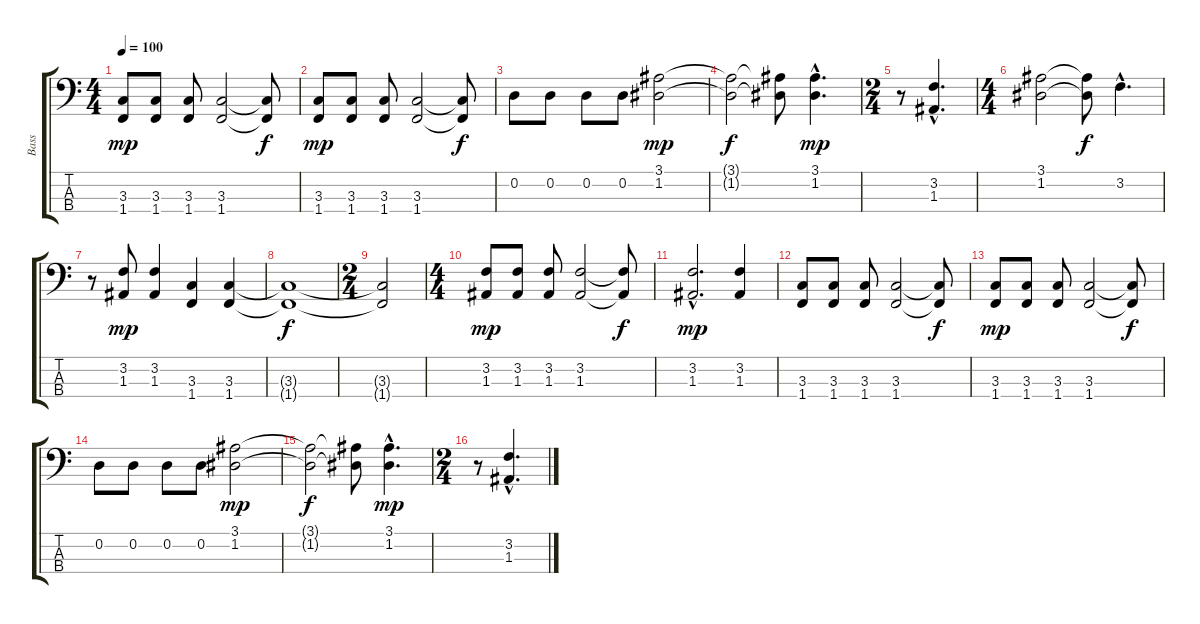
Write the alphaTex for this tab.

\track ("Bass" "Bass") {instrument electricbassfinger}
\staff {score tabs}
\tuning (G2 D2 A1 E1) {hide}
\ts (4 4)
\tempo 100
\clef f4
\ks c
(3.3 1.4).8{dy mp} (3.3 1.4).8 (3.3 1.4).8 (3.3 1.4).2 (3.3{t} 1.4{t}).8{dy f} |
(3.3 1.4).8{dy mp} (3.3 1.4).8 (3.3 1.4).8 (3.3 1.4).2 (3.3{t} 1.4{t}).8{dy f} |
0.2.8 0.2.8 0.2.8 0.2.8 (3.1 1.2).2{dy mp} |
(3.1{t} 1.2{t}).2{dy f} (3.1{t} 1.2{t}).8 (3.1{hac} 1.2{hac}).4{d dy mp} |
\ts (2 4)
r.8 (3.2{hac} 1.3{hac}).4{d} |
\ts (4 4)
(3.1 1.2).2 (3.1{t} 1.2{t}).8{dy f} 3.2{hac}.4{d} |
r.8 (3.2 1.3).8{dy mp} (3.2 1.3).4 (3.3 1.4).4 (3.3 1.4).4 |
(3.3{t} 1.4{t}).1{dy f} |
\ts (2 4)
(3.3{t} 1.4{t}).2 |
\ts (4 4)
(3.2 1.3).8{dy mp} (3.2 1.3).8 (3.2 1.3).8 (3.2 1.3).2 (3.2{t} 1.3{t}).8{dy f} |
(3.2{hac} 1.3{hac}).2{d dy mp} (3.2 1.3).4 |
(3.3 1.4).8 (3.3 1.4).8 (3.3 1.4).8 (3.3 1.4).2 (3.3{t} 1.4{t}).8{dy f} |
(3.3 1.4).8{dy mp} (3.3 1.4).8 (3.3 1.4).8 (3.3 1.4).2 (3.3{t} 1.4{t}).8{dy f} |
0.2.8 0.2.8 0.2.8 0.2.8 (3.1 1.2).2{dy mp} |
(3.1{t} 1.2{t}).2{dy f} (3.1{t} 1.2{t}).8 (3.1{hac} 1.2{hac}).4{d dy mp} |
\ts (2 4)
r.8 (3.2{hac} 1.3{hac}).4{d}
